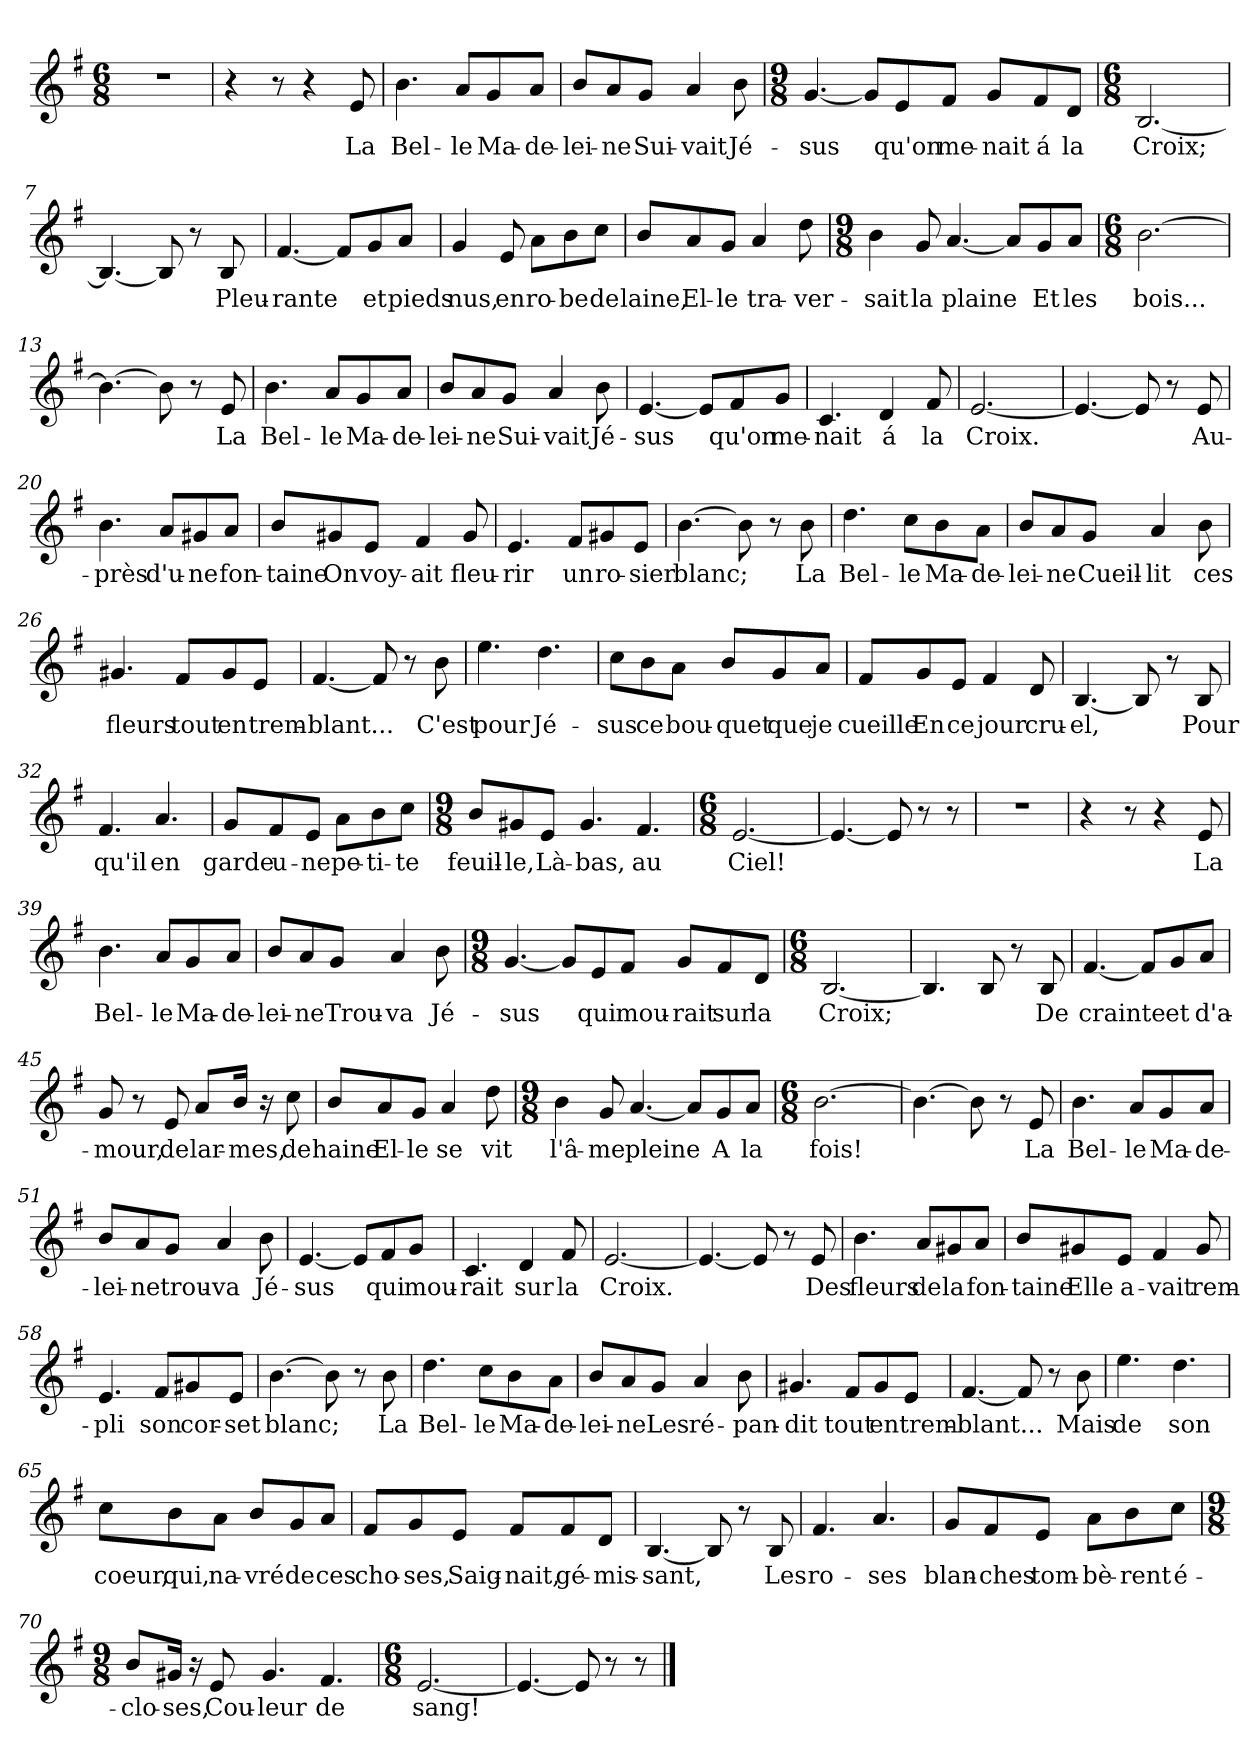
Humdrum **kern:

**kern	**text
*part1	*part1
*staff1	*staff1
*clefG2	*
*k[f#]	*
*M6/8	*
=1	=1
2.r	.
=2	=2
4r	.
8r	.
4r	.
!	!LO:LY:b
8e/	La
=3	=3
!	!LO:LY:b
4.b\	Bel-
!	!LO:LY:b
8a/L	-le
!	!LO:LY:b
8g/	Ma-
!	!LO:LY:b
8a/J	-de-
=4	=4
!	!LO:LY:b
8b/L	-lei-
!	!LO:LY:b
8a/	-ne
!	!LO:LY:b
8g/J	Sui-
!	!LO:LY:b
4a/	-vait
!	!LO:LY:b
8b\	Jé-
=5	=5
*M9/8	*
!	!LO:LY:b
[4.g/	-sus
8g/L]	.
!	!LO:LY:b
8e/	qu'on
!	!LO:LY:b
8f#/J	me-
!	!LO:LY:b
8g/L	-nait
!	!LO:LY:b
8f#/	á
!	!LO:LY:b
8d/J	la
=6	=6
*M6/8	*
!	!LO:LY:b
[2.B/	Croix;
=7	=7
4.B/_	.
8B/]	.
8r	.
!	!LO:LY:b
8B/	Pleu-
=8	=8
!	!LO:LY:b
[4.f#/	-rante
8f#/L]	.
!	!LO:LY:b
8g/	et
!	!LO:LY:b
8a/J	pieds
!!LO:LB:g=z
=9	=9
!	!LO:LY:b
4g/	nus,
!	!LO:LY:b
8e/	en
!	!LO:LY:b
8a\L	ro-
!	!LO:LY:b
8b\	-be
!	!LO:LY:b
8cc\J	de
=10	=10
!	!LO:LY:b
8b/L	laine,
!	!LO:LY:b
8a/	El-
!	!LO:LY:b
8g/J	-le
!	!LO:LY:b
4a/	tra-
!	!LO:LY:b
8dd\	-ver-
=11	=11
*M9/8	*
!	!LO:LY:b
4b\	-sait
!	!LO:LY:b
8g/	la
!	!LO:LY:b
[4.a/	plaine
8a/L]	.
!	!LO:LY:b
8g/	Et
!	!LO:LY:b
8a/J	les
=12	=12
*M6/8	*
!	!LO:LY:b
[2.b\	bois...
=13	=13
4.b\_	.
8b\]	.
8r	.
!	!LO:LY:b
8e/	La
=14	=14
!	!LO:LY:b
4.b\	Bel-
!	!LO:LY:b
8a/L	-le
!	!LO:LY:b
8g/	Ma-
!	!LO:LY:b
8a/J	-de-
=15	=15
!	!LO:LY:b
8b/L	-lei-
!	!LO:LY:b
8a/	-ne
!	!LO:LY:b
8g/J	Sui-
!	!LO:LY:b
4a/	-vait
!	!LO:LY:b
8b\	Jé-
!!LO:LB:g=z
=16	=16
!	!LO:LY:b
[4.e/	-sus
8e/L]	.
!	!LO:LY:b
8f#/	qu'on
!	!LO:LY:b
8g/J	me-
=17	=17
!	!LO:LY:b
4.c/	-nait
!	!LO:LY:b
4d/	á
!	!LO:LY:b
8f#/	la
=18	=18
!	!LO:LY:b
[2.e/	Croix.
=19	=19
4.e/_	.
8e/]	.
8r	.
!	!LO:LY:b
8e/	Au-
=20	=20
!	!LO:LY:b
4.b\	-près
!	!LO:LY:b
8a/L	d'u-
!	!LO:LY:b
8g#X/	-ne
!	!LO:LY:b
8a/J	fon-
=21	=21
!	!LO:LY:b
8b/L	-taine
!	!LO:LY:b
8g#X/	On
!	!LO:LY:b
8e/J	voy-
!	!LO:LY:b
4f#/	-ait
!	!LO:LY:b
8g#/	fleu-
=22	=22
!	!LO:LY:b
4.e/	-rir
!	!LO:LY:b
8f#/L	un
!	!LO:LY:b
8g#X/	ro-
!	!LO:LY:b
8e/J	-sier
=23	=23
!	!LO:LY:b
[4.b\	blanc;
8b\]	.
8r	.
!	!LO:LY:b
8b\	La
!!LO:LB:g=z
=24	=24
!	!LO:LY:b
4.dd\	Bel-
!	!LO:LY:b
8cc\L	-le
!	!LO:LY:b
8b\	Ma-
!	!LO:LY:b
8a\J	-de-
=25	=25
!	!LO:LY:b
8b/L	-lei-
!	!LO:LY:b
8a/	-ne
!	!LO:LY:b
8g/J	Cueil-
!	!LO:LY:b
4a/	-lit
!	!LO:LY:b
8b\	ces
=26	=26
!	!LO:LY:b
4.g#X/	fleurs
!	!LO:LY:b
8f#/L	tout
!	!LO:LY:b
8g#/	en
!	!LO:LY:b
8e/J	trem-
=27	=27
!	!LO:LY:b
[4.f#/	-blant...
8f#/]	.
8r	.
!	!LO:LY:b
8b\	C'est
=28	=28
!	!LO:LY:b
4.ee\	pour
!	!LO:LY:b
4.dd\	Jé-
=29	=29
!	!LO:LY:b
8cc\L	-sus
!	!LO:LY:b
8b\	ce
!	!LO:LY:b
8a\J	bou-
!	!LO:LY:b
8b/L	-quet
!	!LO:LY:b
8g/	que
!	!LO:LY:b
8a/J	je
!!LO:LB:g=z
=30	=30
!	!LO:LY:b
8f#/L	cueille
!	!LO:LY:b
8g/	En
!	!LO:LY:b
8e/J	ce
!	!LO:LY:b
4f#/	jour
!	!LO:LY:b
8d/	cru-
=31	=31
!	!LO:LY:b
[4.B/	-el,
8B/]	.
8r	.
!	!LO:LY:b
8B/	Pour
=32	=32
!	!LO:LY:b
4.f#/	qu'il
!	!LO:LY:b
4.a/	en
=33	=33
!	!LO:LY:b
8g/L	garde
!	!LO:LY:b
8f#/	u-
!	!LO:LY:b
8e/J	-ne
!	!LO:LY:b
8a\L	pe-
!	!LO:LY:b
8b\	-ti-
!	!LO:LY:b
8cc\J	-te
=34	=34
*M9/8	*
!	!LO:LY:b
8b/L	feuil-
!	!LO:LY:b
8g#X/	-le,
!	!LO:LY:b
8e/J	Là-
!	!LO:LY:b
4.g#/	-bas,
!	!LO:LY:b
4.f#/	au
=35	=35
*M6/8	*
!	!LO:LY:b
[2.e/	Ciel!
=36	=36
4.e/_	.
8e/]	.
8r	.
8r	.
=37	=37
2.r	.
!!LO:LB:g=z
=38	=38
4r	.
8r	.
4r	.
!	!LO:LY:b
8e/	La
=39	=39
!	!LO:LY:b
4.b\	Bel-
!	!LO:LY:b
8a/L	-le
!	!LO:LY:b
8g/	Ma-
!	!LO:LY:b
8a/J	-de-
=40	=40
!	!LO:LY:b
8b/L	-lei-
!	!LO:LY:b
8a/	-ne
!	!LO:LY:b
8g/J	Trou-
!	!LO:LY:b
4a/	-va
!	!LO:LY:b
8b\	Jé-
=41	=41
*M9/8	*
!	!LO:LY:b
[4.g/	-sus
8g/L]	.
!	!LO:LY:b
8e/	qui
!	!LO:LY:b
8f#/J	mou-
!	!LO:LY:b
8g/L	-rait
!	!LO:LY:b
8f#/	sur
!	!LO:LY:b
8d/J	la
=42	=42
*M6/8	*
!	!LO:LY:b
[2.B/	Croix;
=43	=43
4.B/]	.
8B/	.
8r	.
!	!LO:LY:b
8B/	De
=44	=44
!	!LO:LY:b
[4.f#/	crainte
8f#/L]	.
!	!LO:LY:b
8g/	et
!	!LO:LY:b
8a/J	d'a-
!!LO:LB:g=z
=45	=45
!	!LO:LY:b
8g/	-mour,
8r	.
!	!LO:LY:b
8e/	de
!	!LO:LY:b
8a/L	lar-
!	!LO:LY:b
16b/Jk	-mes,
16r	.
!	!LO:LY:b
8cc\	de
=46	=46
!	!LO:LY:b
8b/L	haine
!	!LO:LY:b
8a/	El-
!	!LO:LY:b
8g/J	-le
!	!LO:LY:b
4a/	se
!	!LO:LY:b
8dd\	vit
=47	=47
*M9/8	*
!	!LO:LY:b
4b\	l'â-
!	!LO:LY:b
8g/	-me
!	!LO:LY:b
[4.a/	pleine
8a/L]	.
!	!LO:LY:b
8g/	A
!	!LO:LY:b
8a/J	la
=48	=48
*M6/8	*
!	!LO:LY:b
[2.b\	fois!
=49	=49
4.b\_	.
8b\]	.
8r	.
!	!LO:LY:b
8e/	La
=50	=50
!	!LO:LY:b
4.b\	Bel-
!	!LO:LY:b
8a/L	-le
!	!LO:LY:b
8g/	Ma-
!	!LO:LY:b
8a/J	-de-
=51	=51
!	!LO:LY:b
8b/L	-lei-
!	!LO:LY:b
8a/	-ne
!	!LO:LY:b
8g/J	trou-
!	!LO:LY:b
4a/	-va
!	!LO:LY:b
8b\	Jé-
!!LO:LB:g=z
=52	=52
!	!LO:LY:b
[4.e/	-sus
8e/L]	.
!	!LO:LY:b
8f#/	qui
!	!LO:LY:b
8g/J	mou-
=53	=53
!	!LO:LY:b
4.c/	-rait
!	!LO:LY:b
4d/	sur
!	!LO:LY:b
8f#/	la
=54	=54
!	!LO:LY:b
[2.e/	Croix.
=55	=55
4.e/_	.
8e/]	.
8r	.
!	!LO:LY:b
8e/	Des
=56	=56
!	!LO:LY:b
4.b\	fleurs
!	!LO:LY:b
8a/L	de
!	!LO:LY:b
8g#X/	la
!	!LO:LY:b
8a/J	fon-
=57	=57
!	!LO:LY:b
8b/L	-taine
!	!LO:LY:b
8g#X/	Elle
!	!LO:LY:b
8e/J	a-
!	!LO:LY:b
4f#/	-vait
!	!LO:LY:b
8g#/	rem-
=58	=58
!	!LO:LY:b
4.e/	-pli
!	!LO:LY:b
8f#/L	son
!	!LO:LY:b
8g#X/	cor-
!	!LO:LY:b
8e/J	-set
=59	=59
!	!LO:LY:b
[4.b\	blanc;
8b\]	.
8r	.
!	!LO:LY:b
8b\	La
!!LO:LB:g=z
=60	=60
!	!LO:LY:b
4.dd\	Bel-
!	!LO:LY:b
8cc\L	-le
!	!LO:LY:b
8b\	Ma-
!	!LO:LY:b
8a\J	-de-
=61	=61
!	!LO:LY:b
8b/L	-lei-
!	!LO:LY:b
8a/	-ne
!	!LO:LY:b
8g/J	Les
!	!LO:LY:b
4a/	ré-
!	!LO:LY:b
8b\	-pan-
=62	=62
!	!LO:LY:b
4.g#X/	-dit
!	!LO:LY:b
8f#/L	tout
!	!LO:LY:b
8g#/	en
!	!LO:LY:b
8e/J	trem-
=63	=63
!	!LO:LY:b
[4.f#/	-blant...
8f#/]	.
8r	.
!	!LO:LY:b
8b\	Mais
=64	=64
!	!LO:LY:b
4.ee\	de
!	!LO:LY:b
4.dd\	son
=65	=65
!	!LO:LY:b
8cc\L	coeur,
!	!LO:LY:b
8b\	qui,
!	!LO:LY:b
8a\J	na-
!	!LO:LY:b
8b/L	-vré
!	!LO:LY:b
8g/	de
!	!LO:LY:b
8a/J	ces
!!LO:LB:g=z
=66	=66
!	!LO:LY:b
8f#/L	cho-
!	!LO:LY:b
8g/	-ses,
!	!LO:LY:b
8e/J	Saig-
!	!LO:LY:b
8f#/L	-nait,
!	!LO:LY:b
8f#/	gé-
!	!LO:LY:b
8d/J	-mis-
=67	=67
!	!LO:LY:b
[4.B/	-sant,
8B/]	.
8r	.
!	!LO:LY:b
8B/	Les
=68	=68
!	!LO:LY:b
4.f#/	ro-
!	!LO:LY:b
4.a/	-ses
=69	=69
!	!LO:LY:b
8g/L	blan-
!	!LO:LY:b
8f#/	-ches
!	!LO:LY:b
8e/J	tom-
!	!LO:LY:b
8a\L	-bè-
!	!LO:LY:b
8b\	-rent
!	!LO:LY:b
8cc\J	é-
=70	=70
*M9/8	*
!	!LO:LY:b
8b/L	-clo-
!	!LO:LY:b
16g#X/Jk	-ses,
16r	.
!	!LO:LY:b
8e/	Cou-
!	!LO:LY:b
4.g#/	-leur
!	!LO:LY:b
4.f#/	de
=71	=71
*M6/8	*
!	!LO:LY:b
[2.e/	sang!
=72	=72
4.e/_	.
8e/]	.
8r	.
8r	.
==	==
*-	*-
